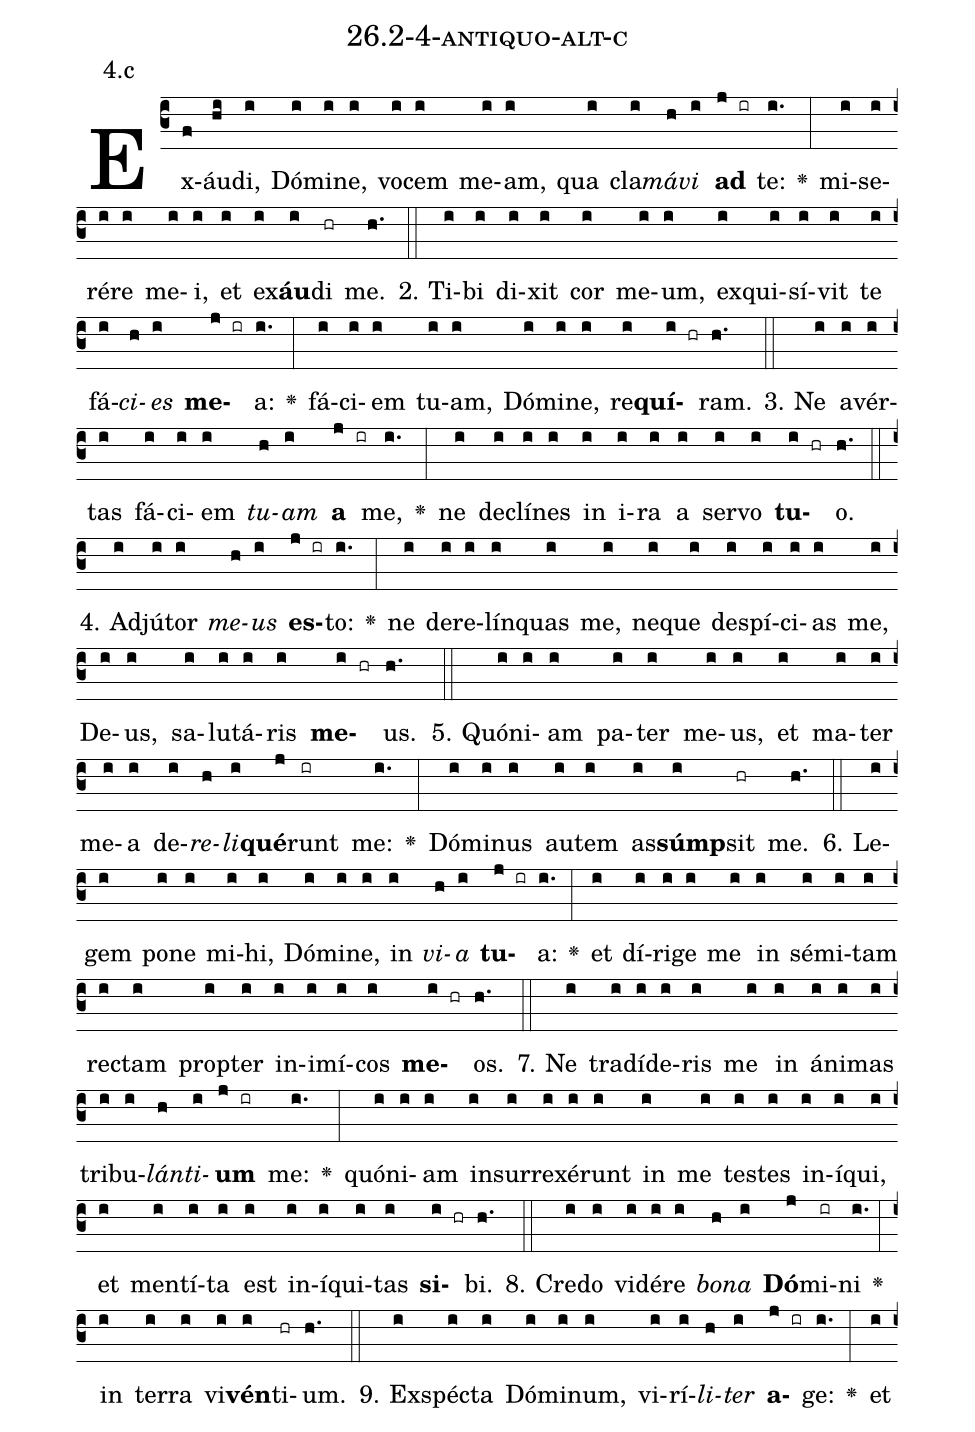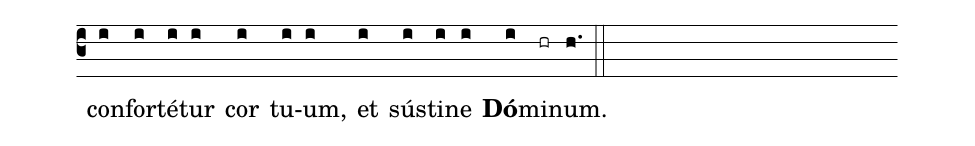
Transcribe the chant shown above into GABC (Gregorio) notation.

name: 26.2-4-antiquo-alt-c;
annotation: 4.c;
%%
(c3)Ex(f)áu(hi)di,(i) Dó(i)mi(i)ne,(i) vo(i)cem(i) me(i)am,(i) qua(i) cla(i)<i>má</i>(h)<i>vi</i>(i) <b>ad</b>(j ir) te:(i.) <v>\greheightstar</v>(:) mi(i)se(i)ré(i)re(i) me(i)i,(i) et(i) ex(i)<b>áu</b>(i)di(hr) me.(h.) (::)
2. Ti(i)bi(i) di(i)xit(i) cor(i) me(i)um,(i) ex(i)qui(i)sí(i)vit(i) te(i) fá(i)<i>ci</i>(h)<i>es</i>(i) <b>me</b>(j ir)a:(i.) <v>\greheightstar</v>(:) fá(i)ci(i)em(i) tu(i)am,(i) Dó(i)mi(i)ne,(i) re(i)<b>quí</b>(i hr)ram.(h.) (::)
3. Ne(i) a(i)vér(i)tas(i) fá(i)ci(i)em(i) <i>tu</i>(h)<i>am</i>(i) <b>a</b>(j ir) me,(i.) <v>\greheightstar</v>(:) ne(i) de(i)clí(i)nes(i) in(i) i(i)ra(i) a(i) ser(i)vo(i) <b>tu</b>(i hr)o.(h.) (::)
4. Ad(i)jú(i)tor(i) <i>me</i>(h)<i>us</i>(i) <b>es</b>(j ir)to:(i.) <v>\greheightstar</v>(:) ne(i) de(i)re(i)lín(i)quas(i) me,(i) ne(i)que(i) de(i)spí(i)ci(i)as(i) me,(i) De(i)us,(i) sa(i)lu(i)tá(i)ris(i) <b>me</b>(i hr)us.(h.) (::)
5. Quón(i)i(i)am(i) pa(i)ter(i) me(i)us,(i) et(i) ma(i)ter(i) me(i)a(i) de(i)<i>re</i>(h)<i>li</i>(i)<b>qué</b>(j)runt(ir) me:(i.) <v>\greheightstar</v>(:) Dó(i)mi(i)nus(i) au(i)tem(i) as(i)<b>súmp</b>(i)sit(hr) me.(h.) (::)
6. Le(i)gem(i) po(i)ne(i) mi(i)hi,(i) Dó(i)mi(i)ne,(i) in(i) <i>vi</i>(h)<i>a</i>(i) <b>tu</b>(j ir)a:(i.) <v>\greheightstar</v>(:) et(i) dí(i)ri(i)ge(i) me(i) in(i) sé(i)mi(i)tam(i) rec(i)tam(i) prop(i)ter(i) in(i)i(i)mí(i)cos(i) <b>me</b>(i hr)os.(h.) (::)
7. Ne(i) tra(i)dí(i)de(i)ris(i) me(i) in(i) á(i)ni(i)mas(i) tri(i)bu(i)<i>lán</i>(h)<i>ti</i>(i)<b>um</b>(j ir) me:(i.) <v>\greheightstar</v>(:) quón(i)i(i)am(i) in(i)sur(i)re(i)xé(i)runt(i) in(i) me(i) tes(i)tes(i) in(i)í(i)qui,(i) et(i) men(i)tí(i)ta(i) est(i) in(i)í(i)qui(i)tas(i) <b>si</b>(i hr)bi.(h.) (::)
8. Cre(i)do(i) vi(i)dé(i)re(i) <i>bo</i>(h)<i>na</i>(i) <b>Dó</b>(j)mi(ir)ni(i.) <v>\greheightstar</v>(:) in(i) ter(i)ra(i) vi(i)<b>vén</b>(i)ti(hr)um.(h.) (::)
9. Ex(i)spéc(i)ta(i) Dó(i)mi(i)num,(i) vi(i)rí(i)<i>li</i>(h)<i>ter</i>(i) <b>a</b>(j ir)ge:(i.) <v>\greheightstar</v>(:) et(i) con(i)for(i)té(i)tur(i) cor(i) tu(i)um,(i) et(i) sús(i)ti(i)ne(i) <b>Dó</b>(i)mi(hr)num.(h.) (::)
